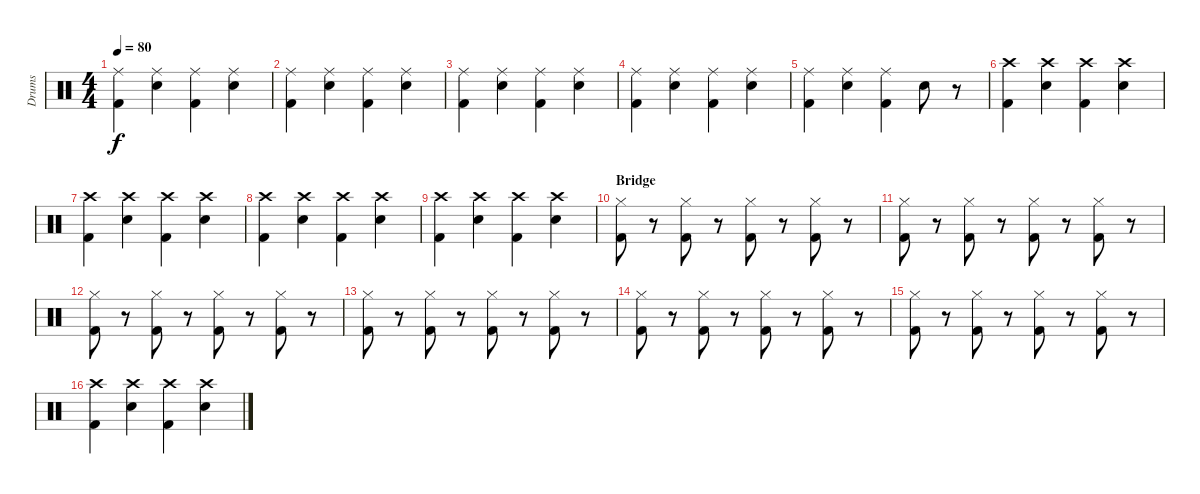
\track ("Drums" "Drums") {instrument percussion}
\staff {score}
\articulation defaults
\ts (4 4)
\tempo 80
\clef neutral
\ks c
("Ride (middle)" "Kick (hit) 2").4{dy f} ("Ride (middle)" "Electric Snare (hit)").4 ("Ride (middle)" "Kick (hit) 2").4 ("Ride (middle)" "Electric Snare (hit)").4 |
("Ride (middle)" "Kick (hit) 2").4 ("Ride (middle)" "Electric Snare (hit)").4 ("Ride (middle)" "Kick (hit) 2").4 ("Ride (middle)" "Electric Snare (hit)").4 |
("Ride (middle)" "Kick (hit) 2").4 ("Ride (middle)" "Electric Snare (hit)").4 ("Ride (middle)" "Kick (hit) 2").4 ("Ride (middle)" "Electric Snare (hit)").4 |
("Ride (middle)" "Kick (hit) 2").4 ("Ride (middle)" "Electric Snare (hit)").4 ("Ride (middle)" "Kick (hit) 2").4 ("Ride (middle)" "Electric Snare (hit)").4 |
("Ride (middle)" "Kick (hit) 2").4 ("Ride (middle)" "Electric Snare (hit)").4 ("Ride (middle)" "Kick (hit) 2").4 "Electric Snare (hit)".8 r.8 |
("Crash high (hit)" "Kick (hit) 2").4 ("Crash high (hit)" "Electric Snare (hit)").4 ("Crash high (hit)" "Kick (hit) 2").4 ("Crash high (hit)" "Electric Snare (hit)").4 |
("Crash high (hit)" "Kick (hit) 2").4 ("Crash high (hit)" "Electric Snare (hit)").4 ("Crash high (hit)" "Kick (hit) 2").4 ("Crash high (hit)" "Electric Snare (hit)").4 |
("Crash high (hit)" "Kick (hit) 2").4 ("Crash high (hit)" "Electric Snare (hit)").4 ("Crash high (hit)" "Kick (hit) 2").4 ("Crash high (hit)" "Electric Snare (hit)").4 |
("Crash high (hit)" "Kick (hit) 2").4 ("Crash high (hit)" "Electric Snare (hit)").4 ("Crash high (hit)" "Kick (hit) 2").4 ("Crash high (hit)" "Electric Snare (hit)").4 |
\section ("" "Bridge")
("Hi-Hat (closed)" "Kick (hit) 2").8 r.8 ("Hi-Hat (closed)" "Kick (hit) 2").8 r.8 ("Hi-Hat (closed)" "Kick (hit) 2").8 r.8 ("Hi-Hat (closed)" "Kick (hit) 2").8 r.8 |
("Hi-Hat (closed)" "Kick (hit) 2").8 r.8 ("Hi-Hat (closed)" "Kick (hit) 2").8 r.8 ("Hi-Hat (closed)" "Kick (hit) 2").8 r.8 ("Hi-Hat (closed)" "Kick (hit) 2").8 r.8 |
("Hi-Hat (closed)" "Kick (hit) 2").8 r.8 ("Hi-Hat (closed)" "Kick (hit) 2").8 r.8 ("Hi-Hat (closed)" "Kick (hit) 2").8 r.8 ("Hi-Hat (closed)" "Kick (hit) 2").8 r.8 |
("Hi-Hat (closed)" "Kick (hit) 2").8 r.8 ("Hi-Hat (closed)" "Kick (hit) 2").8 r.8 ("Hi-Hat (closed)" "Kick (hit) 2").8 r.8 ("Hi-Hat (closed)" "Kick (hit) 2").8 r.8 |
("Hi-Hat (closed)" "Kick (hit) 2").8 r.8 ("Hi-Hat (closed)" "Kick (hit) 2").8 r.8 ("Hi-Hat (closed)" "Kick (hit) 2").8 r.8 ("Hi-Hat (closed)" "Kick (hit) 2").8 r.8 |
("Hi-Hat (closed)" "Kick (hit) 2").8 r.8 ("Hi-Hat (closed)" "Kick (hit) 2").8 r.8 ("Hi-Hat (closed)" "Kick (hit) 2").8 r.8 ("Hi-Hat (closed)" "Kick (hit) 2").8 r.8 |
("Crash high (hit)" "Kick (hit) 2").4 ("Crash high (hit)" "Electric Snare (hit)").4 ("Crash high (hit)" "Kick (hit) 2").4 ("Crash high (hit)" "Electric Snare (hit)").4
